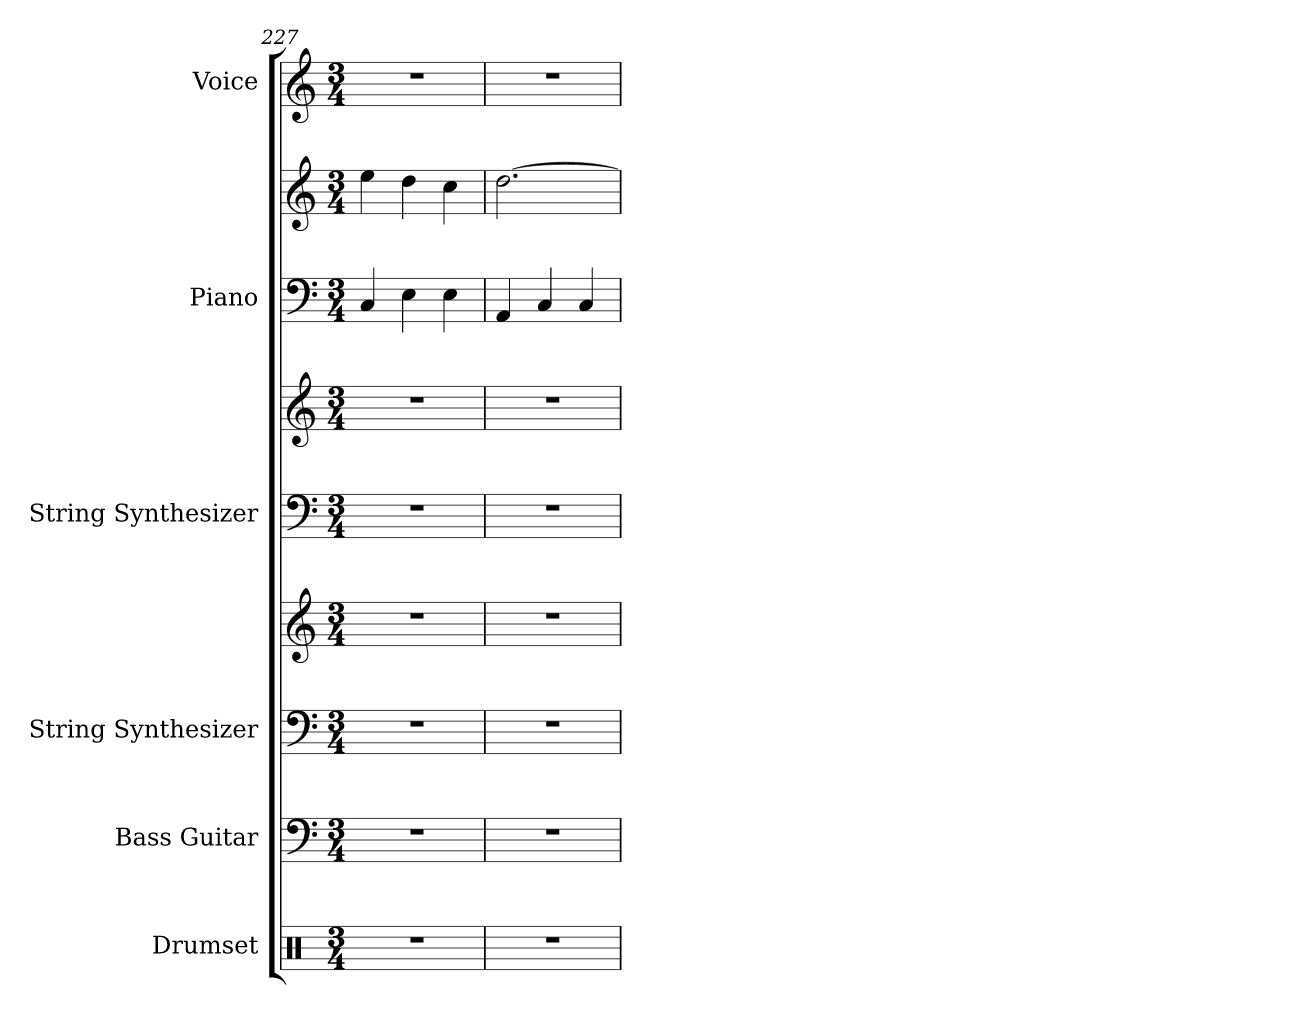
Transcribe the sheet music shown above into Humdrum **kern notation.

**kern	**kern	**kern	**kern	**kern	**kern	**kern	**kern	**kern
*part6	*part5	*part4	*part4	*part3	*part3	*part2	*part2	*part1
*staff9	*staff8	*staff7	*staff6	*staff5	*staff4	*staff3	*staff2	*staff1
*I"Drumset	*I"Bass Guitar	*I"String Synthesizer	*	*I"String Synthesizer	*	*I"Piano	*	*I"Voice
*I'D. Set	*I'B. Guit.	*I'Synth.	*	*I'Synth.	*	*I'Pno.	*	*I'Vo.
*clefX	*clefF4	*clefF4	*clefG2	*clefF4	*clefG2	*clefF4	*clefG2	*clefG2
*	*ITrd7c12	*	*	*	*	*	*	*
*k[]	*k[]	*k[]	*k[]	*k[]	*k[]	*k[]	*k[]	*k[]
*M3/4	*M3/4	*M3/4	*M3/4	*M3/4	*M3/4	*M3/4	*M3/4	*M3/4
=227	=227	=227	=227	=227	=227	=227	=227	=227
2.r	2.r	2.r	2.r	2.r	2.r	4C/	4ee\	2.r
.	.	.	.	.	.	4E\	4dd\	.
.	.	.	.	.	.	4E\	4cc\	.
=228	=228	=228	=228	=228	=228	=228	=228	=228
2.r	2.r	2.r	2.r	2.r	2.r	4AA/	[2.dd\	2.r
.	.	.	.	.	.	4C/	.	.
.	.	.	.	.	.	4C/	.	.
=	=	=	=	=	=	=	=	=
*-	*-	*-	*-	*-	*-	*-	*-	*-
